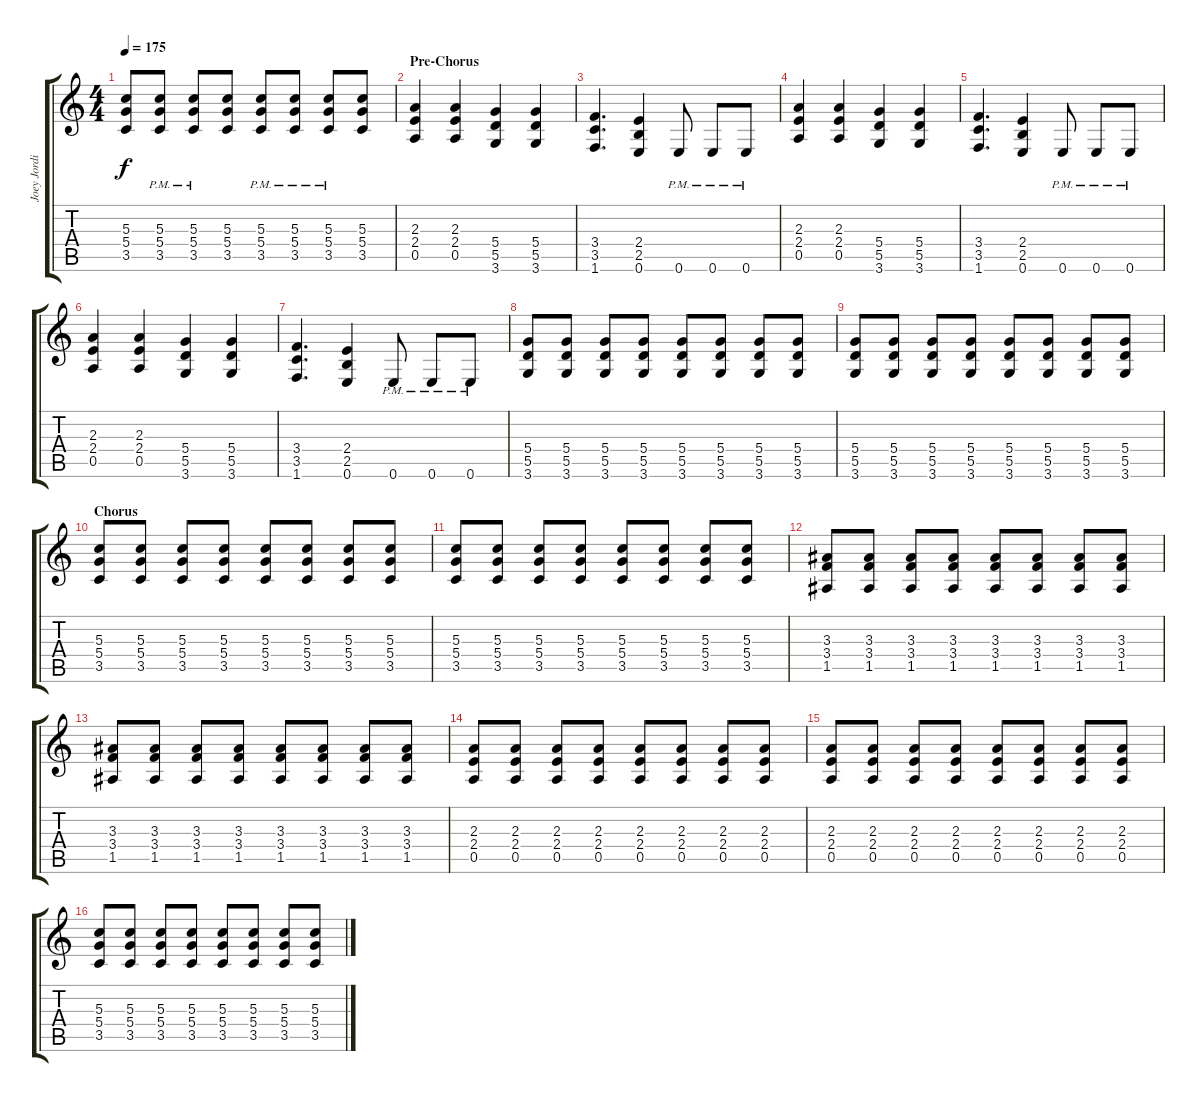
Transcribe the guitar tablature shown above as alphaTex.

\track ("Joey Jordison (Rythm)" "Joey Jordi") {instrument overdrivenguitar}
\staff {score tabs}
\tuning (E4 B3 G3 D3 A2 E2) {hide}
\ts (4 4)
\tempo 175
\clef g2
\ks c
(5.3 5.4 3.5).8{dy f} (5.3{pm} 5.4{pm} 3.5{pm}).8 (5.3{pm} 5.4{pm} 3.5{pm}).8 (5.3 5.4 3.5).8 (5.3{pm} 5.4{pm} 3.5{pm}).8 (5.3{pm} 5.4{pm} 3.5{pm}).8 (5.3{pm} 5.4{pm} 3.5{pm}).8 (5.3 5.4 3.5).8 |
\section ("" "Pre-Chorus")
(2.3 2.4 0.5).4 (2.3 2.4 0.5).4 (5.4 5.5 3.6).4 (5.4 5.5 3.6).4 |
(3.4 3.5 1.6).4{d} (2.4 2.5 0.6).4 0.6{pm}.8 0.6{pm}.8 0.6{pm}.8 |
(2.3 2.4 0.5).4 (2.3 2.4 0.5).4 (5.4 5.5 3.6).4 (5.4 5.5 3.6).4 |
(3.4 3.5 1.6).4{d} (2.4 2.5 0.6).4 0.6{pm}.8 0.6{pm}.8 0.6{pm}.8 |
(2.3 2.4 0.5).4 (2.3 2.4 0.5).4 (5.4 5.5 3.6).4 (5.4 5.5 3.6).4 |
(3.4 3.5 1.6).4{d} (2.4 2.5 0.6).4 0.6{pm}.8 0.6{pm}.8 0.6{pm}.8 |
(5.4 5.5 3.6).8 (5.4 5.5 3.6).8 (5.4 5.5 3.6).8 (5.4 5.5 3.6).8 (5.4 5.5 3.6).8 (5.4 5.5 3.6).8 (5.4 5.5 3.6).8 (5.4 5.5 3.6).8 |
(5.4 5.5 3.6).8 (5.4 5.5 3.6).8 (5.4 5.5 3.6).8 (5.4 5.5 3.6).8 (5.4 5.5 3.6).8 (5.4 5.5 3.6).8 (5.4 5.5 3.6).8 (5.4 5.5 3.6).8 |
\section ("" "Chorus")
(5.3 5.4 3.5).8 (5.3 5.4 3.5).8 (5.3 5.4 3.5).8 (5.3 5.4 3.5).8 (5.3 5.4 3.5).8 (5.3 5.4 3.5).8 (5.3 5.4 3.5).8 (5.3 5.4 3.5).8 |
(5.3 5.4 3.5).8 (5.3 5.4 3.5).8 (5.3 5.4 3.5).8 (5.3 5.4 3.5).8 (5.3 5.4 3.5).8 (5.3 5.4 3.5).8 (5.3 5.4 3.5).8 (5.3 5.4 3.5).8 |
(3.3 3.4 1.5).8 (3.3 3.4 1.5).8 (3.3 3.4 1.5).8 (3.3 3.4 1.5).8 (3.3 3.4 1.5).8 (3.3 3.4 1.5).8 (3.3 3.4 1.5).8 (3.3 3.4 1.5).8 |
(3.3 3.4 1.5).8 (3.3 3.4 1.5).8 (3.3 3.4 1.5).8 (3.3 3.4 1.5).8 (3.3 3.4 1.5).8 (3.3 3.4 1.5).8 (3.3 3.4 1.5).8 (3.3 3.4 1.5).8 |
(2.3 2.4 0.5).8 (2.3 2.4 0.5).8 (2.3 2.4 0.5).8 (2.3 2.4 0.5).8 (2.3 2.4 0.5).8 (2.3 2.4 0.5).8 (2.3 2.4 0.5).8 (2.3 2.4 0.5).8 |
(2.3 2.4 0.5).8 (2.3 2.4 0.5).8 (2.3 2.4 0.5).8 (2.3 2.4 0.5).8 (2.3 2.4 0.5).8 (2.3 2.4 0.5).8 (2.3 2.4 0.5).8 (2.3 2.4 0.5).8 |
(5.3 5.4 3.5).8 (5.3 5.4 3.5).8 (5.3 5.4 3.5).8 (5.3 5.4 3.5).8 (5.3 5.4 3.5).8 (5.3 5.4 3.5).8 (5.3 5.4 3.5).8 (5.3 5.4 3.5).8
